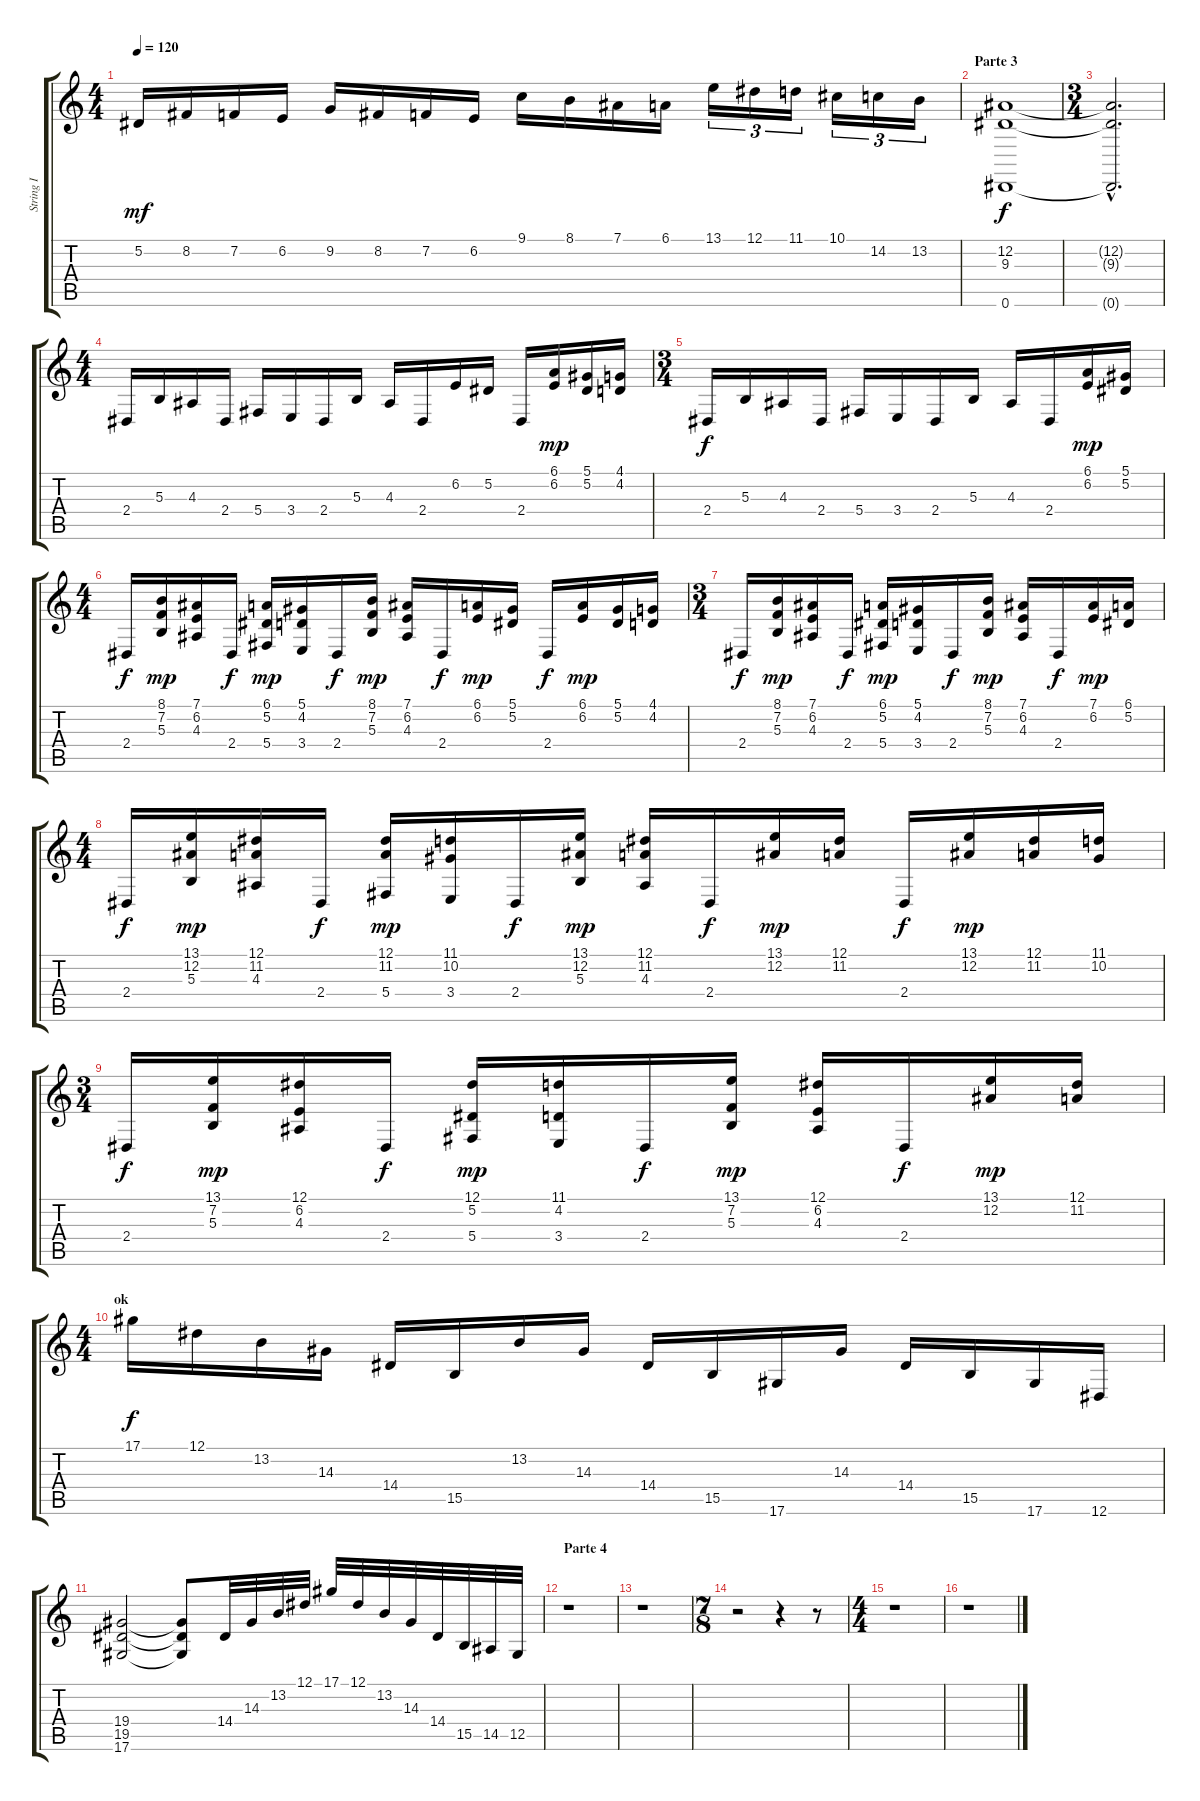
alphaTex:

\track ("String I" "String I") {instrument stringensemble1}
\staff {score tabs}
\tuning (Eb4 Bb3 Gb3 Db3 Ab2 Eb2) {hide}
\ts (4 4)
\tempo 120
\clef g2
\ks c
5.2.16{dy mf} 8.2.16 7.2.16 6.2.16 9.2.16 8.2.16 7.2.16 6.2.16 9.1.16 8.1.16 7.1.16 6.1.16 13.1.16{tu (3 2)} 12.1.16{tu (3 2)} 11.1.16{tu (3 2)} 10.1.16{tu (3 2)} 14.2.16{tu (3 2)} 13.2.16{tu (3 2)} |
\section ("" "Parte 3")
(12.2 9.3 0.6).1{dy f instrument tubularbells} |
\ts (3 4)
(12.2{hac t} 9.3{hac t} 0.6{hac t}).2{d} |
\ts (4 4)
2.4.16{instrument brightacousticpiano} 5.3.16 4.3.16 2.4.16 5.4.16 3.4.16 2.4.16 5.3.16 4.3.16 2.4.16 6.2.16 5.2.16 2.4.16 (6.1 6.2).16{dy mp} (5.1 5.2).16 (4.1 4.2).16 |
\ts (3 4)
2.4.16{dy f} 5.3.16 4.3.16 2.4.16 5.4.16 3.4.16 2.4.16 5.3.16 4.3.16 2.4.16 (6.1 6.2).16{dy mp} (5.1 5.2).16 |
\ts (4 4)
2.4.16{dy f} (8.1 7.2 5.3).16{dy mp} (7.1 6.2 4.3).16 2.4.16{dy f} (6.1 5.2 5.4).16{dy mp} (5.1 4.2 3.4).16 2.4.16{dy f} (8.1 7.2 5.3).16{dy mp} (7.1 6.2 4.3).16 2.4.16{dy f} (6.1 6.2).16{dy mp} (5.1 5.2).16 2.4.16{dy f} (6.1 6.2).16{dy mp} (5.1 5.2).16 (4.1 4.2).16 |
\ts (3 4)
2.4.16{dy f} (8.1 7.2 5.3).16{dy mp} (7.1 6.2 4.3).16 2.4.16{dy f} (6.1 5.2 5.4).16{dy mp} (5.1 4.2 3.4).16 2.4.16{dy f} (8.1 7.2 5.3).16{dy mp} (7.1 6.2 4.3).16 2.4.16{dy f} (7.1 6.2).16{dy mp} (6.1 5.2).16 |
\ts (4 4)
2.4.16{dy f} (13.1 12.2 5.3).16{dy mp} (12.1 11.2 4.3).16 2.4.16{dy f} (12.1 11.2 5.4).16{dy mp} (11.1 10.2 3.4).16 2.4.16{dy f} (13.1 12.2 5.3).16{dy mp} (12.1 11.2 4.3).16 2.4.16{dy f} (13.1 12.2).16{dy mp} (12.1 11.2).16 2.4.16{dy f} (13.1 12.2).16{dy mp} (12.1 11.2).16 (11.1 10.2).16 |
\ts (3 4)
2.4.16{dy f} (13.1 7.2 5.3).16{dy mp} (12.1 6.2 4.3).16 2.4.16{dy f} (12.1 5.2 5.4).16{dy mp} (11.1 4.2 3.4).16 2.4.16{dy f} (13.1 7.2 5.3).16{dy mp} (12.1 6.2 4.3).16 2.4.16{dy f} (13.1 12.2).16{dy mp} (12.1 11.2).16 |
\ts (4 4)
\section ("" "ok")
17.1.16{dy f instrument harpsichord} 12.1.16 13.2.16 14.3.16 14.4.16 15.5.16 13.2.16 14.3.16 14.4.16 15.5.16 17.6.16 14.3.16 14.4.16 15.5.16 17.6.16 12.6.16 |
(19.4 19.5 17.6).2 (19.4{t} 19.5{t} 17.6{t}).8 14.4.32 14.3.32 13.2.32 12.1.32 17.1.32 12.1.32 13.2.32 14.3.32 14.4.32 15.5.32 14.5.32 12.5.32 |
\section ("" "Parte 4 ")
r.1 |
r.1 |
\ts (7 8)
r.2 r.4 r.8 |
\ts (4 4)
r.1 |
r.1
